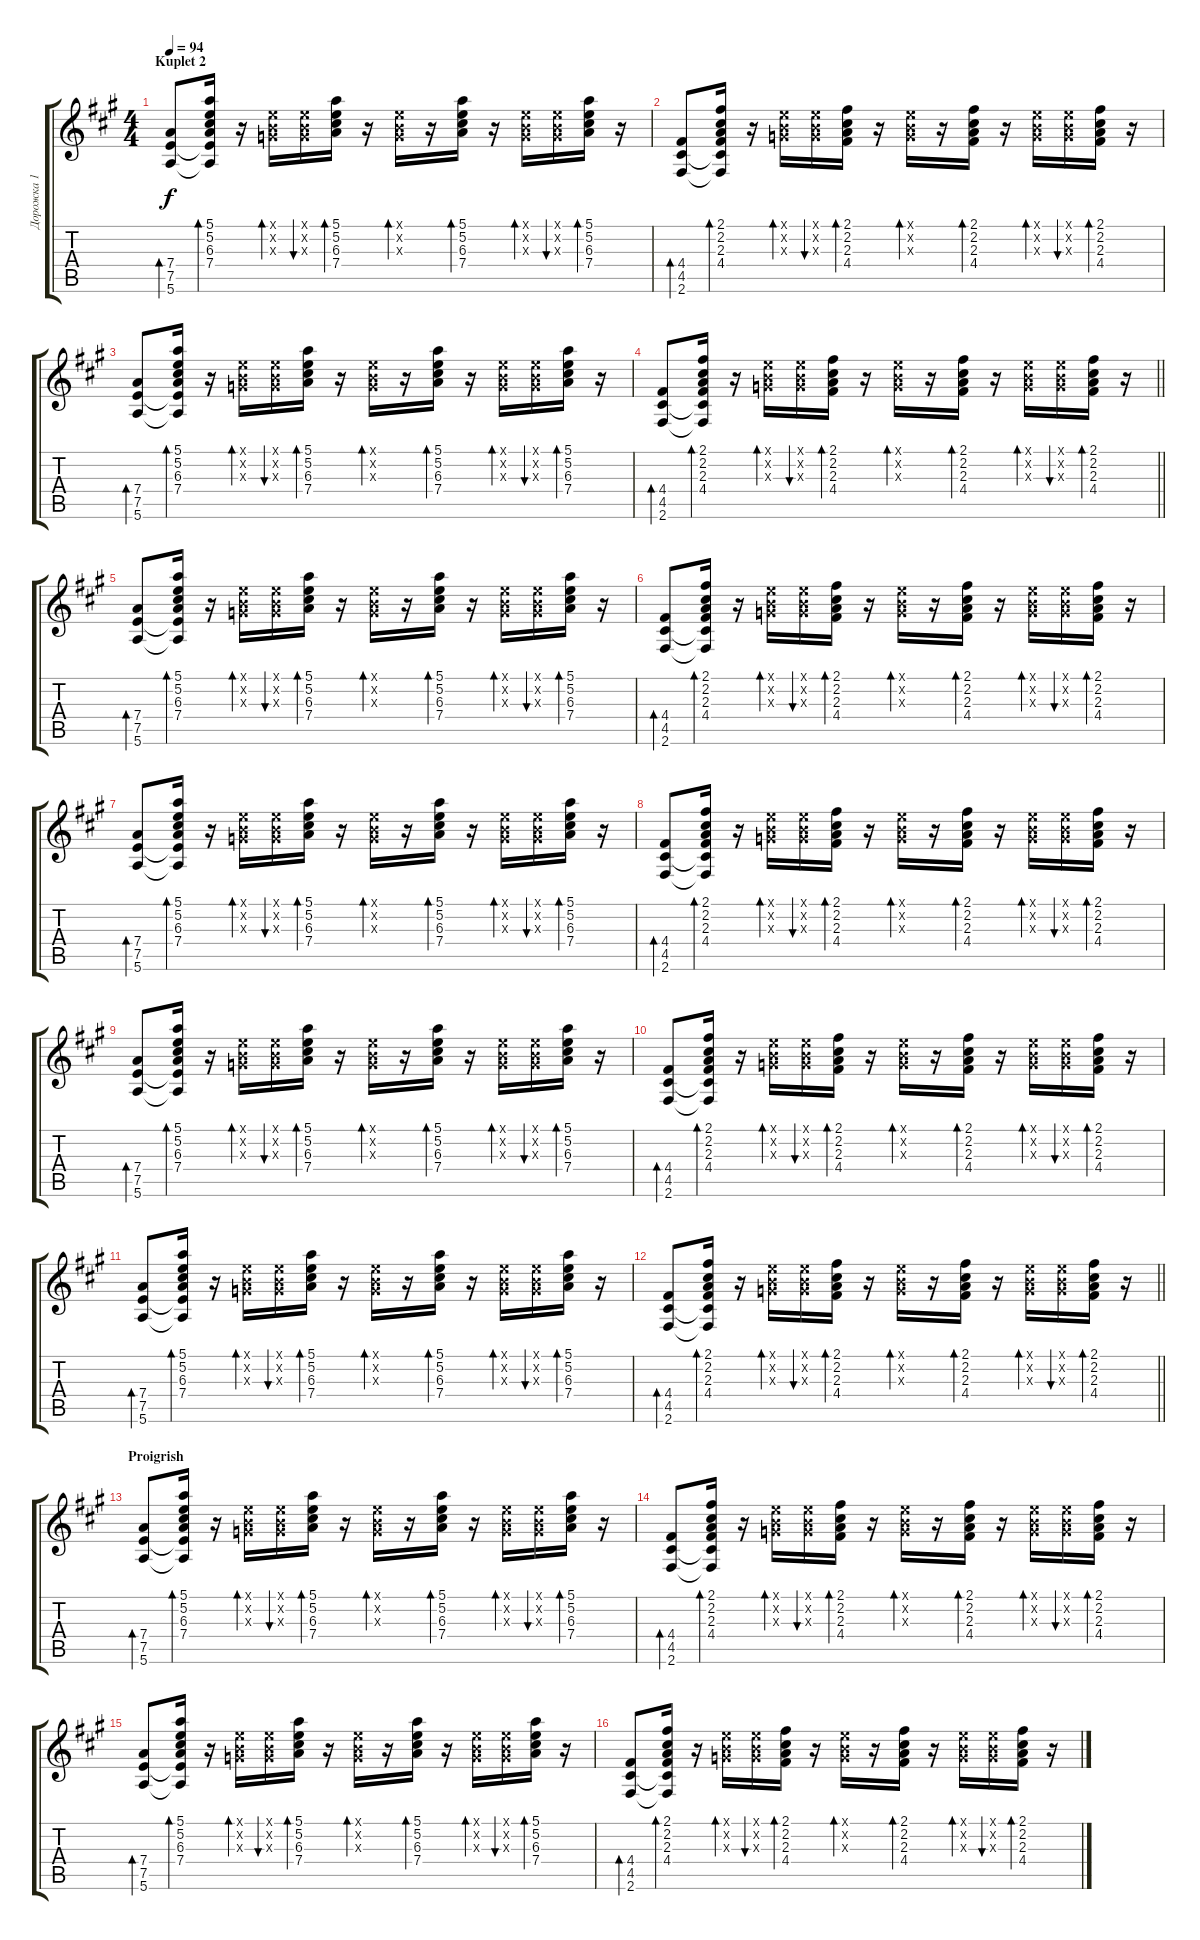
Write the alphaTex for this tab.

\track ("Дорожка 1" "Дорожка 1") {instrument acousticguitarsteel}
\staff {score tabs}
\tuning (E4 B3 G3 D3 A2 E2) {hide}
\ts (4 4)
\section ("" "Kuplet 2")
\tempo 94
\clef g2
\ks a
(7.4 7.5 5.6).8{bd 60 dy f} (5.1 5.2 6.3 7.4 7.5{t} 5.6{t}).16{bd 60} r.16 (0.1{x} 0.2{x} 0.3{x}).16{bd 60} (0.1{x} 0.2{x} 0.3{x}).16{bu 60} (5.1 5.2 6.3 7.4).16{bd 60} r.16 (0.1{x} 0.2{x} 0.3{x}).16{bd 60} r.16 (5.1 5.2 6.3 7.4).16{bd 60} r.16 (0.1{x} 0.2{x} 0.3{x}).16{bd 60} (0.1{x} 0.2{x} 0.3{x}).16{bu 60} (5.1 5.2 6.3 7.4).16{bd 60} r.16 |
(4.4 4.5 2.6).8{bd 60} (2.1 2.2 2.3 4.4 4.5{t} 2.6{t}).16{bd 60} r.16 (0.1{x} 0.2{x} 0.3{x}).16{bd 60} (0.1{x} 0.2{x} 0.3{x}).16{bu 60} (2.1 2.2 2.3 4.4).16{bd 60} r.16 (0.1{x} 0.2{x} 0.3{x}).16{bd 60} r.16 (2.1 2.2 2.3 4.4).16{bd 60} r.16 (0.1{x} 0.2{x} 0.3{x}).16{bd 60} (0.1{x} 0.2{x} 0.3{x}).16{bu 60} (2.1 2.2 2.3 4.4).16{bd 60} r.16 |
(7.4 7.5 5.6).8{bd 60} (5.1 5.2 6.3 7.4 7.5{t} 5.6{t}).16{bd 60} r.16 (0.1{x} 0.2{x} 0.3{x}).16{bd 60} (0.1{x} 0.2{x} 0.3{x}).16{bu 60} (5.1 5.2 6.3 7.4).16{bd 60} r.16 (0.1{x} 0.2{x} 0.3{x}).16{bd 60} r.16 (5.1 5.2 6.3 7.4).16{bd 60} r.16 (0.1{x} 0.2{x} 0.3{x}).16{bd 60} (0.1{x} 0.2{x} 0.3{x}).16{bu 60} (5.1 5.2 6.3 7.4).16{bd 60} r.16 |
\barLineRight lightlight
(4.4 4.5 2.6).8{bd 60} (2.1 2.2 2.3 4.4 4.5{t} 2.6{t}).16{bd 60} r.16 (0.1{x} 0.2{x} 0.3{x}).16{bd 60} (0.1{x} 0.2{x} 0.3{x}).16{bu 60} (2.1 2.2 2.3 4.4).16{bd 60} r.16 (0.1{x} 0.2{x} 0.3{x}).16{bd 60} r.16 (2.1 2.2 2.3 4.4).16{bd 60} r.16 (0.1{x} 0.2{x} 0.3{x}).16{bd 60} (0.1{x} 0.2{x} 0.3{x}).16{bu 60} (2.1 2.2 2.3 4.4).16{bd 60} r.16 |
(7.4 7.5 5.6).8{bd 60} (5.1 5.2 6.3 7.4 7.5{t} 5.6{t}).16{bd 60} r.16 (0.1{x} 0.2{x} 0.3{x}).16{bd 60} (0.1{x} 0.2{x} 0.3{x}).16{bu 60} (5.1 5.2 6.3 7.4).16{bd 60} r.16 (0.1{x} 0.2{x} 0.3{x}).16{bd 60} r.16 (5.1 5.2 6.3 7.4).16{bd 60} r.16 (0.1{x} 0.2{x} 0.3{x}).16{bd 60} (0.1{x} 0.2{x} 0.3{x}).16{bu 60} (5.1 5.2 6.3 7.4).16{bd 60} r.16 |
(4.4 4.5 2.6).8{bd 60} (2.1 2.2 2.3 4.4 4.5{t} 2.6{t}).16{bd 60} r.16 (0.1{x} 0.2{x} 0.3{x}).16{bd 60} (0.1{x} 0.2{x} 0.3{x}).16{bu 60} (2.1 2.2 2.3 4.4).16{bd 60} r.16 (0.1{x} 0.2{x} 0.3{x}).16{bd 60} r.16 (2.1 2.2 2.3 4.4).16{bd 60} r.16 (0.1{x} 0.2{x} 0.3{x}).16{bd 60} (0.1{x} 0.2{x} 0.3{x}).16{bu 60} (2.1 2.2 2.3 4.4).16{bd 60} r.16 |
(7.4 7.5 5.6).8{bd 60} (5.1 5.2 6.3 7.4 7.5{t} 5.6{t}).16{bd 60} r.16 (0.1{x} 0.2{x} 0.3{x}).16{bd 60} (0.1{x} 0.2{x} 0.3{x}).16{bu 60} (5.1 5.2 6.3 7.4).16{bd 60} r.16 (0.1{x} 0.2{x} 0.3{x}).16{bd 60} r.16 (5.1 5.2 6.3 7.4).16{bd 60} r.16 (0.1{x} 0.2{x} 0.3{x}).16{bd 60} (0.1{x} 0.2{x} 0.3{x}).16{bu 60} (5.1 5.2 6.3 7.4).16{bd 60} r.16 |
(4.4 4.5 2.6).8{bd 60} (2.1 2.2 2.3 4.4 4.5{t} 2.6{t}).16{bd 60} r.16 (0.1{x} 0.2{x} 0.3{x}).16{bd 60} (0.1{x} 0.2{x} 0.3{x}).16{bu 60} (2.1 2.2 2.3 4.4).16{bd 60} r.16 (0.1{x} 0.2{x} 0.3{x}).16{bd 60} r.16 (2.1 2.2 2.3 4.4).16{bd 60} r.16 (0.1{x} 0.2{x} 0.3{x}).16{bd 60} (0.1{x} 0.2{x} 0.3{x}).16{bu 60} (2.1 2.2 2.3 4.4).16{bd 60} r.16 |
(7.4 7.5 5.6).8{bd 60} (5.1 5.2 6.3 7.4 7.5{t} 5.6{t}).16{bd 60} r.16 (0.1{x} 0.2{x} 0.3{x}).16{bd 60} (0.1{x} 0.2{x} 0.3{x}).16{bu 60} (5.1 5.2 6.3 7.4).16{bd 60} r.16 (0.1{x} 0.2{x} 0.3{x}).16{bd 60} r.16 (5.1 5.2 6.3 7.4).16{bd 60} r.16 (0.1{x} 0.2{x} 0.3{x}).16{bd 60} (0.1{x} 0.2{x} 0.3{x}).16{bu 60} (5.1 5.2 6.3 7.4).16{bd 60} r.16 |
(4.4 4.5 2.6).8{bd 60} (2.1 2.2 2.3 4.4 4.5{t} 2.6{t}).16{bd 60} r.16 (0.1{x} 0.2{x} 0.3{x}).16{bd 60} (0.1{x} 0.2{x} 0.3{x}).16{bu 60} (2.1 2.2 2.3 4.4).16{bd 60} r.16 (0.1{x} 0.2{x} 0.3{x}).16{bd 60} r.16 (2.1 2.2 2.3 4.4).16{bd 60} r.16 (0.1{x} 0.2{x} 0.3{x}).16{bd 60} (0.1{x} 0.2{x} 0.3{x}).16{bu 60} (2.1 2.2 2.3 4.4).16{bd 60} r.16 |
(7.4 7.5 5.6).8{bd 60} (5.1 5.2 6.3 7.4 7.5{t} 5.6{t}).16{bd 60} r.16 (0.1{x} 0.2{x} 0.3{x}).16{bd 60} (0.1{x} 0.2{x} 0.3{x}).16{bu 60} (5.1 5.2 6.3 7.4).16{bd 60} r.16 (0.1{x} 0.2{x} 0.3{x}).16{bd 60} r.16 (5.1 5.2 6.3 7.4).16{bd 60} r.16 (0.1{x} 0.2{x} 0.3{x}).16{bd 60} (0.1{x} 0.2{x} 0.3{x}).16{bu 60} (5.1 5.2 6.3 7.4).16{bd 60} r.16 |
\barLineRight lightlight
(4.4 4.5 2.6).8{bd 60} (2.1 2.2 2.3 4.4 4.5{t} 2.6{t}).16{bd 60} r.16 (0.1{x} 0.2{x} 0.3{x}).16{bd 60} (0.1{x} 0.2{x} 0.3{x}).16{bu 60} (2.1 2.2 2.3 4.4).16{bd 60} r.16 (0.1{x} 0.2{x} 0.3{x}).16{bd 60} r.16 (2.1 2.2 2.3 4.4).16{bd 60} r.16 (0.1{x} 0.2{x} 0.3{x}).16{bd 60} (0.1{x} 0.2{x} 0.3{x}).16{bu 60} (2.1 2.2 2.3 4.4).16{bd 60} r.16 |
\section ("" "Proigrish")
(7.4 7.5 5.6).8{bd 60} (5.1 5.2 6.3 7.4 7.5{t} 5.6{t}).16{bd 60} r.16 (0.1{x} 0.2{x} 0.3{x}).16{bd 60} (0.1{x} 0.2{x} 0.3{x}).16{bu 60} (5.1 5.2 6.3 7.4).16{bd 60} r.16 (0.1{x} 0.2{x} 0.3{x}).16{bd 60} r.16 (5.1 5.2 6.3 7.4).16{bd 60} r.16 (0.1{x} 0.2{x} 0.3{x}).16{bd 60} (0.1{x} 0.2{x} 0.3{x}).16{bu 60} (5.1 5.2 6.3 7.4).16{bd 60} r.16 |
(4.4 4.5 2.6).8{bd 60} (2.1 2.2 2.3 4.4 4.5{t} 2.6{t}).16{bd 60} r.16 (0.1{x} 0.2{x} 0.3{x}).16{bd 60} (0.1{x} 0.2{x} 0.3{x}).16{bu 60} (2.1 2.2 2.3 4.4).16{bd 60} r.16 (0.1{x} 0.2{x} 0.3{x}).16{bd 60} r.16 (2.1 2.2 2.3 4.4).16{bd 60} r.16 (0.1{x} 0.2{x} 0.3{x}).16{bd 60} (0.1{x} 0.2{x} 0.3{x}).16{bu 60} (2.1 2.2 2.3 4.4).16{bd 60} r.16 |
(7.4 7.5 5.6).8{bd 60} (5.1 5.2 6.3 7.4 7.5{t} 5.6{t}).16{bd 60} r.16 (0.1{x} 0.2{x} 0.3{x}).16{bd 60} (0.1{x} 0.2{x} 0.3{x}).16{bu 60} (5.1 5.2 6.3 7.4).16{bd 60} r.16 (0.1{x} 0.2{x} 0.3{x}).16{bd 60} r.16 (5.1 5.2 6.3 7.4).16{bd 60} r.16 (0.1{x} 0.2{x} 0.3{x}).16{bd 60} (0.1{x} 0.2{x} 0.3{x}).16{bu 60} (5.1 5.2 6.3 7.4).16{bd 60} r.16 |
(4.4 4.5 2.6).8{bd 60} (2.1 2.2 2.3 4.4 4.5{t} 2.6{t}).16{bd 60} r.16 (0.1{x} 0.2{x} 0.3{x}).16{bd 60} (0.1{x} 0.2{x} 0.3{x}).16{bu 60} (2.1 2.2 2.3 4.4).16{bd 60} r.16 (0.1{x} 0.2{x} 0.3{x}).16{bd 60} r.16 (2.1 2.2 2.3 4.4).16{bd 60} r.16 (0.1{x} 0.2{x} 0.3{x}).16{bd 60} (0.1{x} 0.2{x} 0.3{x}).16{bu 60} (2.1 2.2 2.3 4.4).16{bd 60} r.16
